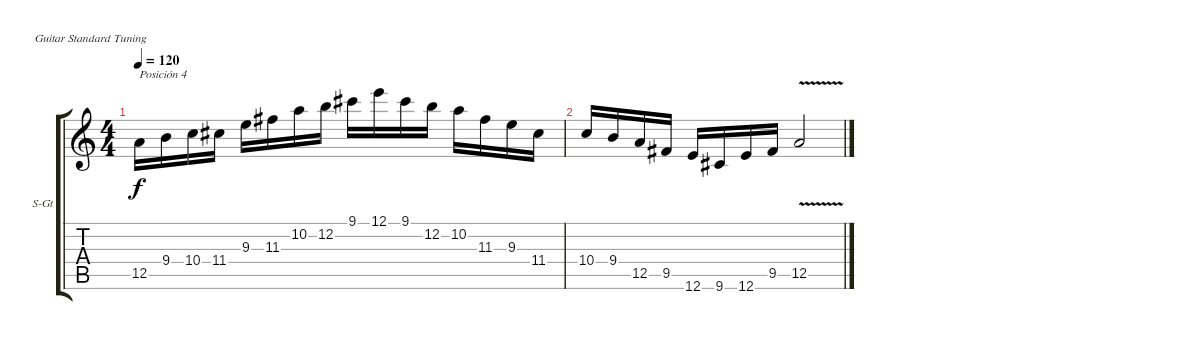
\defaultSystemsLayout 4
\bracketExtendMode groupsimilarinstruments
\firstSystemTrackNameOrientation horizontal
\otherSystemsTrackNameOrientation horizontal
\track ("Steel Guitar" "S-Gt") {instrument acousticguitarsteel}
\staff {score tabs}
\tuning (E4 B3 G3 D3 A2 E2)
\ts (4 4)
\tempo 120
\clef g2
\ks c
12.5.16{txt "Posición 4" dy f instrument acousticguitarsteel} 9.4.16 10.4.16 11.4.16 9.3.16 11.3.16 10.2.16 12.2.16 9.1.16 12.1.16 9.1.16 12.2.16 10.2.16 11.3.16 9.3.16 11.4.16 |
10.4.16 9.4.16 12.5.16 9.5.16 12.6.16 9.6.16 12.6.16 9.5.16 12.5{v}.2
